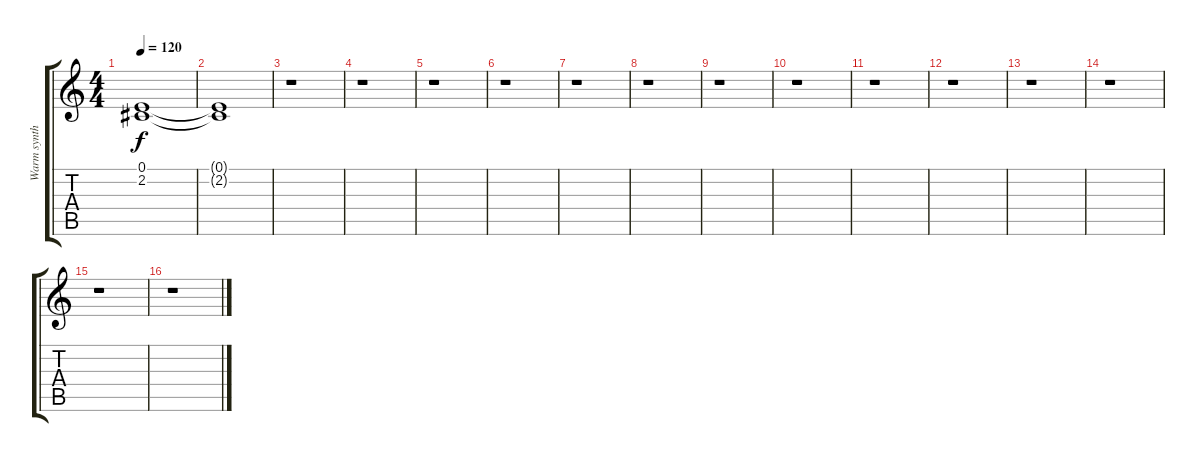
\track ("Warm synth & Saw Lead" "Warm synth") {instrument pad3polysynth}
\staff {score tabs}
\tuning (E4 B3 G3 D3 A2 E2) {hide}
\ts (4 4)
\tempo 120
\clef g2
\ks c
(0.1 2.2).1{dy f} |
(0.1{t} 2.2{t}).1 |
r.1 |
r.1 |
r.1 |
r.1 |
r.1 |
r.1 |
r.1 |
r.1 |
r.1 |
r.1 |
r.1 |
r.1 |
r.1 |
r.1
